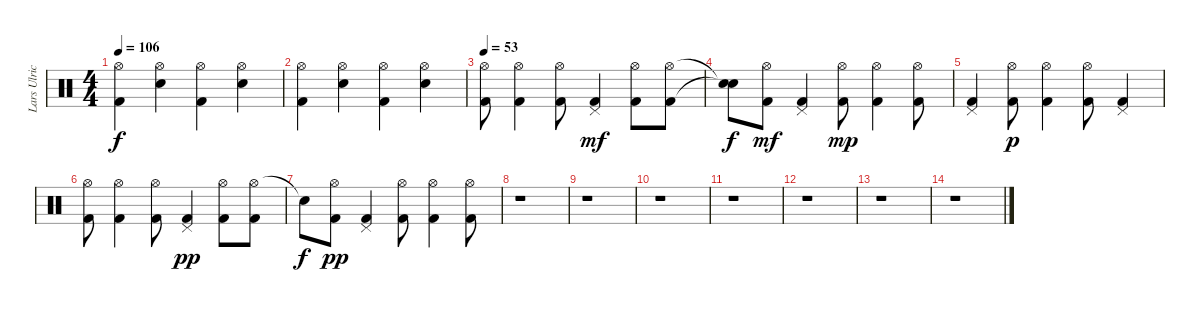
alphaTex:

\track ("Lars Ulrich" "Lars Ulric") {instrument percussion}
\staff {score}
\articulation defaults
\ts (4 4)
\tempo 106
\clef neutral
\ks c
("Hi-Hat (open)" "Kick (hit) 2").4{dy f} ("Hi-Hat (open)" "Electric Snare (hit)").4 ("Hi-Hat (open)" "Kick (hit) 2").4 ("Hi-Hat (open)" "Electric Snare (hit)").4 |
("Hi-Hat (open)" "Kick (hit) 2").4 ("Hi-Hat (open)" "Electric Snare (hit)").4 ("Hi-Hat (open)" "Kick (hit) 2").4 ("Hi-Hat (open)" "Electric Snare (hit)").4 |
\tempo 53
("Hi-Hat (open)" "Kick (hit) 2").8 ("Hi-Hat (open)" "Kick (hit) 2").4 ("Hi-Hat (open)" "Kick (hit) 2").8 ("Pedal Hi-Hat (hit)" "Kick (hit) 2").4{dy mf} ("Hi-Hat (open)" "Kick (hit) 2").8 ("Hi-Hat (open)" "Kick (hit) 2").8 |
("Snare (hit)"{t} "Snare (hit)"{t}).8{dy f} ("Hi-Hat (open)" "Kick (hit) 2").8{dy mf} ("Pedal Hi-Hat (hit)" "Kick (hit) 2").4 ("Hi-Hat (open)" "Kick (hit) 2").8{dy mp} ("Hi-Hat (open)" "Kick (hit) 2").4 ("Hi-Hat (open)" "Kick (hit) 2").8 |
("Pedal Hi-Hat (hit)" "Kick (hit) 2").4 ("Hi-Hat (open)" "Kick (hit) 2").8{dy p} ("Hi-Hat (open)" "Kick (hit) 2").4 ("Hi-Hat (open)" "Kick (hit) 2").8 ("Pedal Hi-Hat (hit)" "Kick (hit) 2").4 |
("Hi-Hat (open)" "Kick (hit) 2").8 ("Hi-Hat (open)" "Kick (hit) 2").4 ("Hi-Hat (open)" "Kick (hit) 2").8 ("Pedal Hi-Hat (hit)" "Kick (hit) 2").4{dy pp} ("Hi-Hat (open)" "Kick (hit) 2").8 ("Hi-Hat (open)" "Kick (hit) 2").8 |
"Snare (hit)"{t}.8{dy f} ("Hi-Hat (open)" "Kick (hit) 2").8{dy pp} ("Pedal Hi-Hat (hit)" "Kick (hit) 2").4 ("Hi-Hat (open)" "Kick (hit) 2").8 ("Hi-Hat (open)" "Kick (hit) 2").4 ("Hi-Hat (open)" "Kick (hit) 2").8 |
r.1 |
r.1 |
r.1 |
r.1 |
r.1 |
r.1 |
r.1
